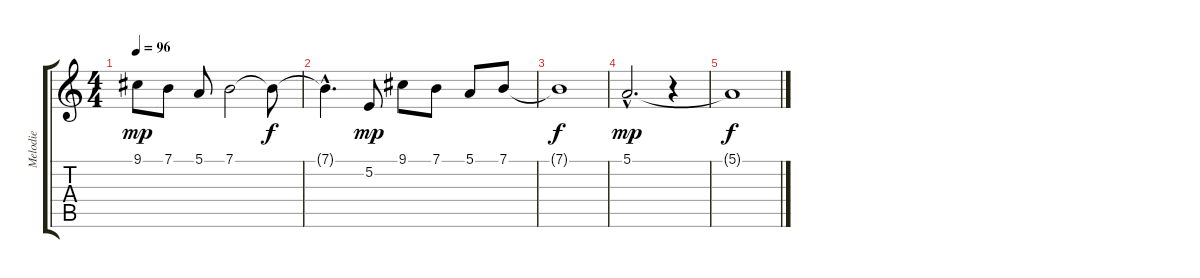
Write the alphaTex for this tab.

\track ("Melodie" "Melodie") {instrument brasssection}
\staff {score tabs}
\tuning (E4 B3 G3 D3 A2 E2) {hide}
\ts (4 4)
\tempo 96
\clef g2
\ks c
9.1.8{dy mp} 7.1.8 5.1.8 7.1.2 7.1{t}.8{dy f} |
7.1{hac t}.4{d} 5.2.8{dy mp} 9.1.8 7.1.8 5.1.8 7.1.8 |
7.1{t}.1{dy f} |
5.1{hac}.2{d dy mp} r.4 |
5.1{t}.1{dy f}
